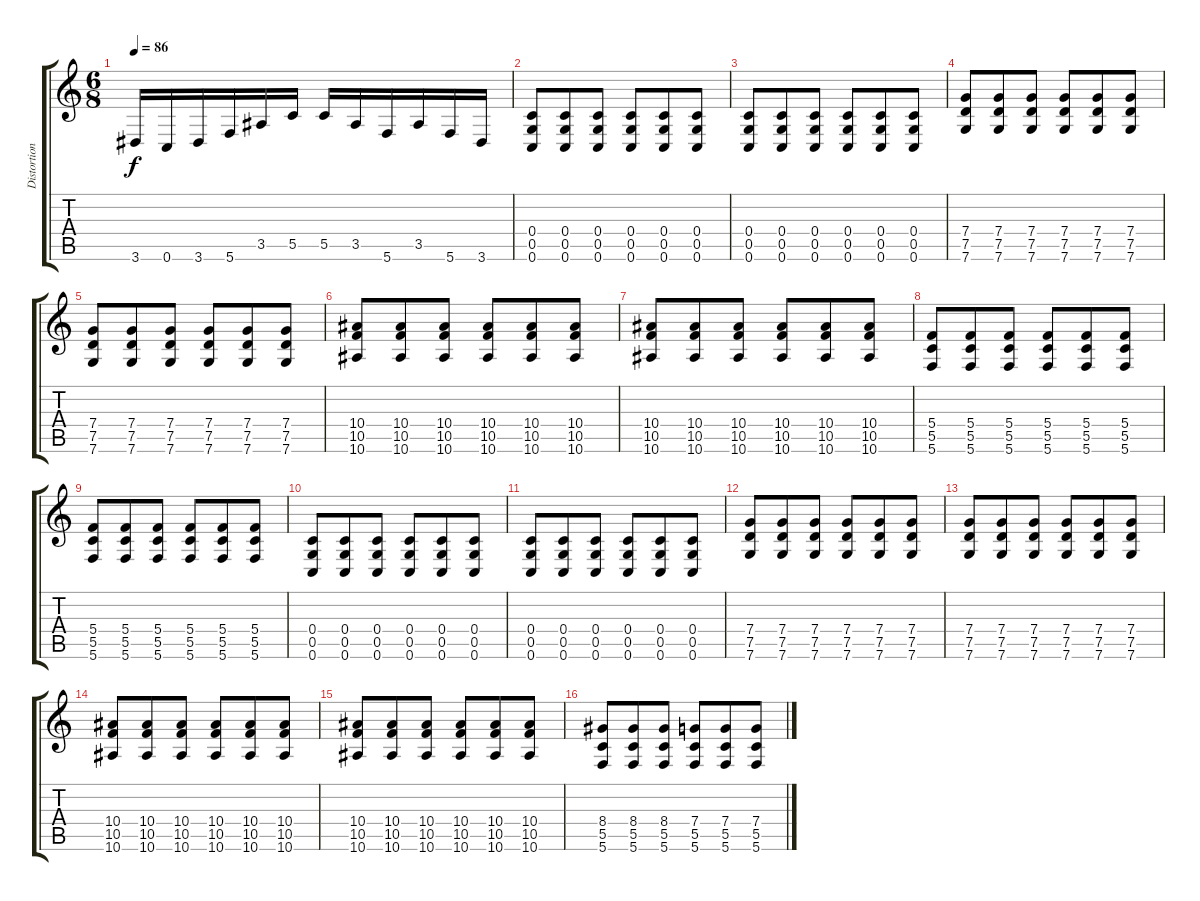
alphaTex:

\track ("Distortion Guitar" "Distortion") {instrument distortionguitar}
\staff {score tabs}
\tuning (E4 C4 G3 C3 G2 C2) {hide}
\ts (6 8)
\tempo 86
\clef g2
\ks c
3.6.16{dy f} 0.6.16 3.6.16 5.6.16 3.5.16 5.5.16 5.5.16 3.5.16 5.6.16 3.5.16 5.6.16 3.6.16 |
(0.4 0.5 0.6).8 (0.4 0.5 0.6).8 (0.4 0.5 0.6).8 (0.4 0.5 0.6).8 (0.4 0.5 0.6).8 (0.4 0.5 0.6).8 |
(0.4 0.5 0.6).8 (0.4 0.5 0.6).8 (0.4 0.5 0.6).8 (0.4 0.5 0.6).8 (0.4 0.5 0.6).8 (0.4 0.5 0.6).8 |
(7.4 7.5 7.6).8 (7.4 7.5 7.6).8 (7.4 7.5 7.6).8 (7.4 7.5 7.6).8 (7.4 7.5 7.6).8 (7.4 7.5 7.6).8 |
(7.4 7.5 7.6).8 (7.4 7.5 7.6).8 (7.4 7.5 7.6).8 (7.4 7.5 7.6).8 (7.4 7.5 7.6).8 (7.4 7.5 7.6).8 |
(10.4 10.5 10.6).8 (10.4 10.5 10.6).8 (10.4 10.5 10.6).8 (10.4 10.5 10.6).8 (10.4 10.5 10.6).8 (10.4 10.5 10.6).8 |
(10.4 10.5 10.6).8 (10.4 10.5 10.6).8 (10.4 10.5 10.6).8 (10.4 10.5 10.6).8 (10.4 10.5 10.6).8 (10.4 10.5 10.6).8 |
(5.4 5.5 5.6).8 (5.4 5.5 5.6).8 (5.4 5.5 5.6).8 (5.4 5.5 5.6).8 (5.4 5.5 5.6).8 (5.4 5.5 5.6).8 |
(5.4 5.5 5.6).8 (5.4 5.5 5.6).8 (5.4 5.5 5.6).8 (5.4 5.5 5.6).8 (5.4 5.5 5.6).8 (5.4 5.5 5.6).8 |
(0.4 0.5 0.6).8 (0.4 0.5 0.6).8 (0.4 0.5 0.6).8 (0.4 0.5 0.6).8 (0.4 0.5 0.6).8 (0.4 0.5 0.6).8 |
(0.4 0.5 0.6).8 (0.4 0.5 0.6).8 (0.4 0.5 0.6).8 (0.4 0.5 0.6).8 (0.4 0.5 0.6).8 (0.4 0.5 0.6).8 |
(7.4 7.5 7.6).8 (7.4 7.5 7.6).8 (7.4 7.5 7.6).8 (7.4 7.5 7.6).8 (7.4 7.5 7.6).8 (7.4 7.5 7.6).8 |
(7.4 7.5 7.6).8 (7.4 7.5 7.6).8 (7.4 7.5 7.6).8 (7.4 7.5 7.6).8 (7.4 7.5 7.6).8 (7.4 7.5 7.6).8 |
(10.4 10.5 10.6).8 (10.4 10.5 10.6).8 (10.4 10.5 10.6).8 (10.4 10.5 10.6).8 (10.4 10.5 10.6).8 (10.4 10.5 10.6).8 |
(10.4 10.5 10.6).8 (10.4 10.5 10.6).8 (10.4 10.5 10.6).8 (10.4 10.5 10.6).8 (10.4 10.5 10.6).8 (10.4 10.5 10.6).8 |
(8.4 5.5 5.6).8 (8.4 5.5 5.6).8 (8.4 5.5 5.6).8 (7.4 5.5 5.6).8 (7.4 5.5 5.6).8 (7.4 5.5 5.6).8
